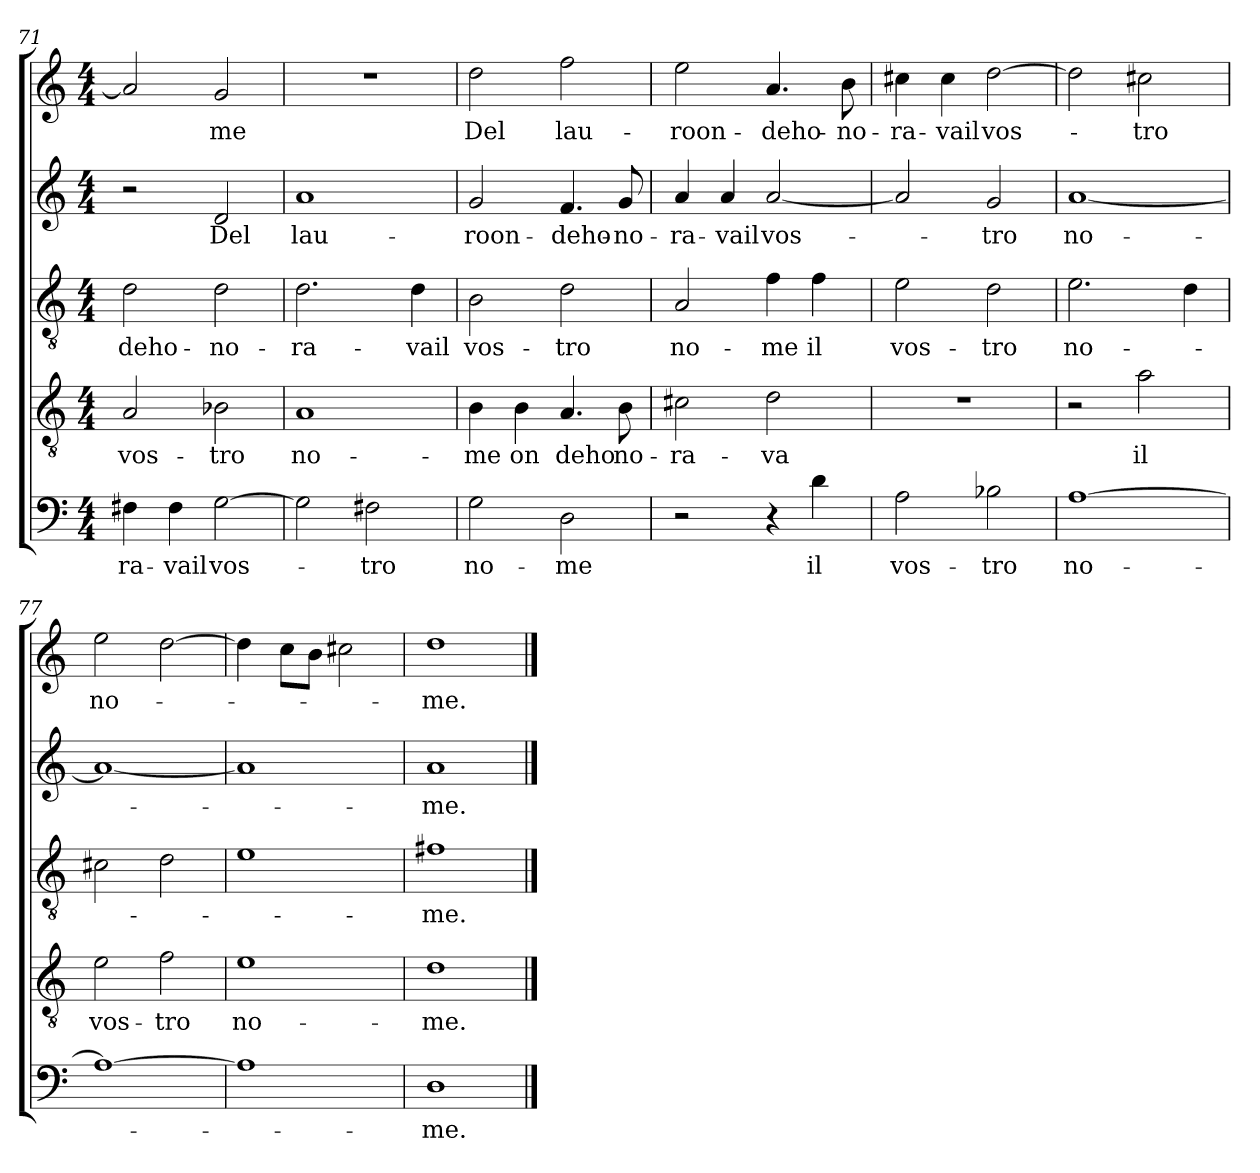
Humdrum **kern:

**kern	**text	**kern	**text	**kern	**text	**kern	**text	**kern	**text
*part5	*part5	*part4	*part4	*part3	*part3	*part2	*part2	*part1	*part1
*staff5	*staff5	*staff4	*staff4	*staff3	*staff3	*staff2	*staff2	*staff1	*staff1
*clefF4	*	*clefGv2	*	*clefGv2	*	*clefG2	*	*clefG2	*
*k[]	*	*k[]	*	*k[]	*	*k[]	*	*k[]	*
*M4/4	*	*M4/4	*	*M4/4	*	*M4/4	*	*M4/4	*
=71	=71	=71	=71	=71	=71	=71	=71	=71	=71
4F#X\	ra-	2A/	vos-	2d\	deho-	2r	.	2a/]	.
4F#\	vail	.	.	.	.	.	.	.	.
[2G\	vos-	2B-X\	tro	2d\	no-	2d/	Del	2g/	me
=72	=72	=72	=72	=72	=72	=72	=72	=72	=72
2G\]	.	1A/	no-	2.d\	ra-	1a/	lau-	1r	.
2F#X\	tro	.	.	.	.	.	.	.	.
.	.	.	.	4d\	vail	.	.	.	.
=73	=73	=73	=73	=73	=73	=73	=73	=73	=73
2G\	no-	4B\	me	2B\	vos-	2g/	roon-	2dd\	Del
.	.	4B\	on	.	.	.	.	.	.
2D\	me	4.A/	deho	2d\	tro	4.f/	deho-	2ff\	lau-
.	.	8B\	no-	.	.	8g/	no-	.	.
=74	=74	=74	=74	=74	=74	=74	=74	=74	=74
2r	.	2c#X\	ra-	2A/	no-	4a/	ra-	2ee\	roon-
.	.	.	.	.	.	4a/	vail	.	.
4r	.	2d\	va	4f\	me	[2a/	vos-	4.a/	deho-
4d\	il	.	.	4f\	il	.	.	.	.
.	.	.	.	.	.	.	.	8b\	no-
=75	=75	=75	=75	=75	=75	=75	=75	=75	=75
2A\	vos-	1r	.	2e\	vos-	2a/]	.	4cc#X\	ra-
.	.	.	.	.	.	.	.	4cc#\	vail
2B-X\	tro	.	.	2d\	tro	2g/	tro	[2dd\	vos-
=76	=76	=76	=76	=76	=76	=76	=76	=76	=76
[1A\	no-	2r	.	2.e\	no-	[1a/	no-	2dd\]	.
.	.	2a\	il	.	.	.	.	2cc#X\	tro
.	.	.	.	4d\	.	.	.	.	.
=77	=77	=77	=77	=77	=77	=77	=77	=77	=77
1A\_	.	2e\	vos-	2c#X\	.	1a/_	.	2ee\	no-
.	.	2f\	tro	2d\	.	.	.	[2dd\	.
=78	=78	=78	=78	=78	=78	=78	=78	=78	=78
1A\]	.	1e\	no-	1e\	.	1a/]	.	4dd\]	.
.	.	.	.	.	.	.	.	8cc\L	.
.	.	.	.	.	.	.	.	8b\J	.
.	.	.	.	.	.	.	.	2cc#X\	.
=79	=79	=79	=79	=79	=79	=79	=79	=79	=79
1D\	me.	1d\	me.	1f#X\	me.	1a/	me.	1dd\	me.
==	==	==	==	==	==	==	==	==	==
*-	*-	*-	*-	*-	*-	*-	*-	*-	*-
